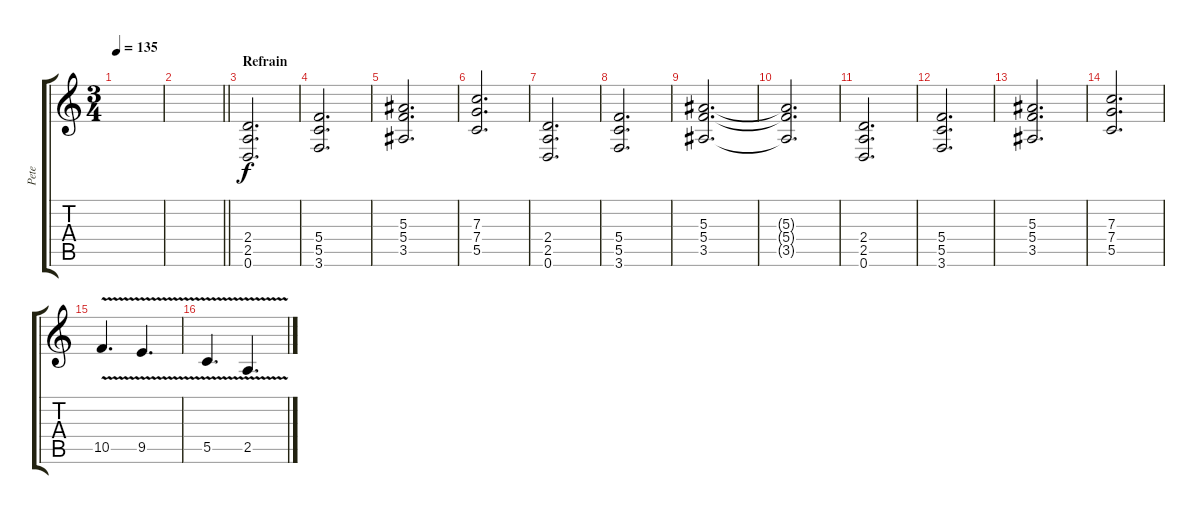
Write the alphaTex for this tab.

\track ("Pete" "Pete") {instrument distortionguitar}
\staff {score tabs}
\tuning (D4 A3 F3 C3 G2 D2) {hide}
\ts (3 4)
\tempo 135
\clef g2
\ks c
|
\barLineRight lightlight
|
\section ("" "Refrain")
(2.4 2.5 0.6).2{d} |
(5.4 5.5 3.6).2{d} |
(5.3 5.4 3.5).2{d} |
(7.3 7.4 5.5).2{d} |
(2.4 2.5 0.6).2{d} |
(5.4 5.5 3.6).2{d} |
(5.3 5.4 3.5).2{d} |
(5.3{t} 5.4{t} 3.5{t}).2{d} |
(2.4 2.5 0.6).2{d} |
(5.4 5.5 3.6).2{d} |
(5.3 5.4 3.5).2{d} |
(7.3 7.4 5.5).2{d} |
10.5{v}.4{d} 9.5{v}.4{d} |
5.5{v}.4{d} 2.5{v}.4{d}
